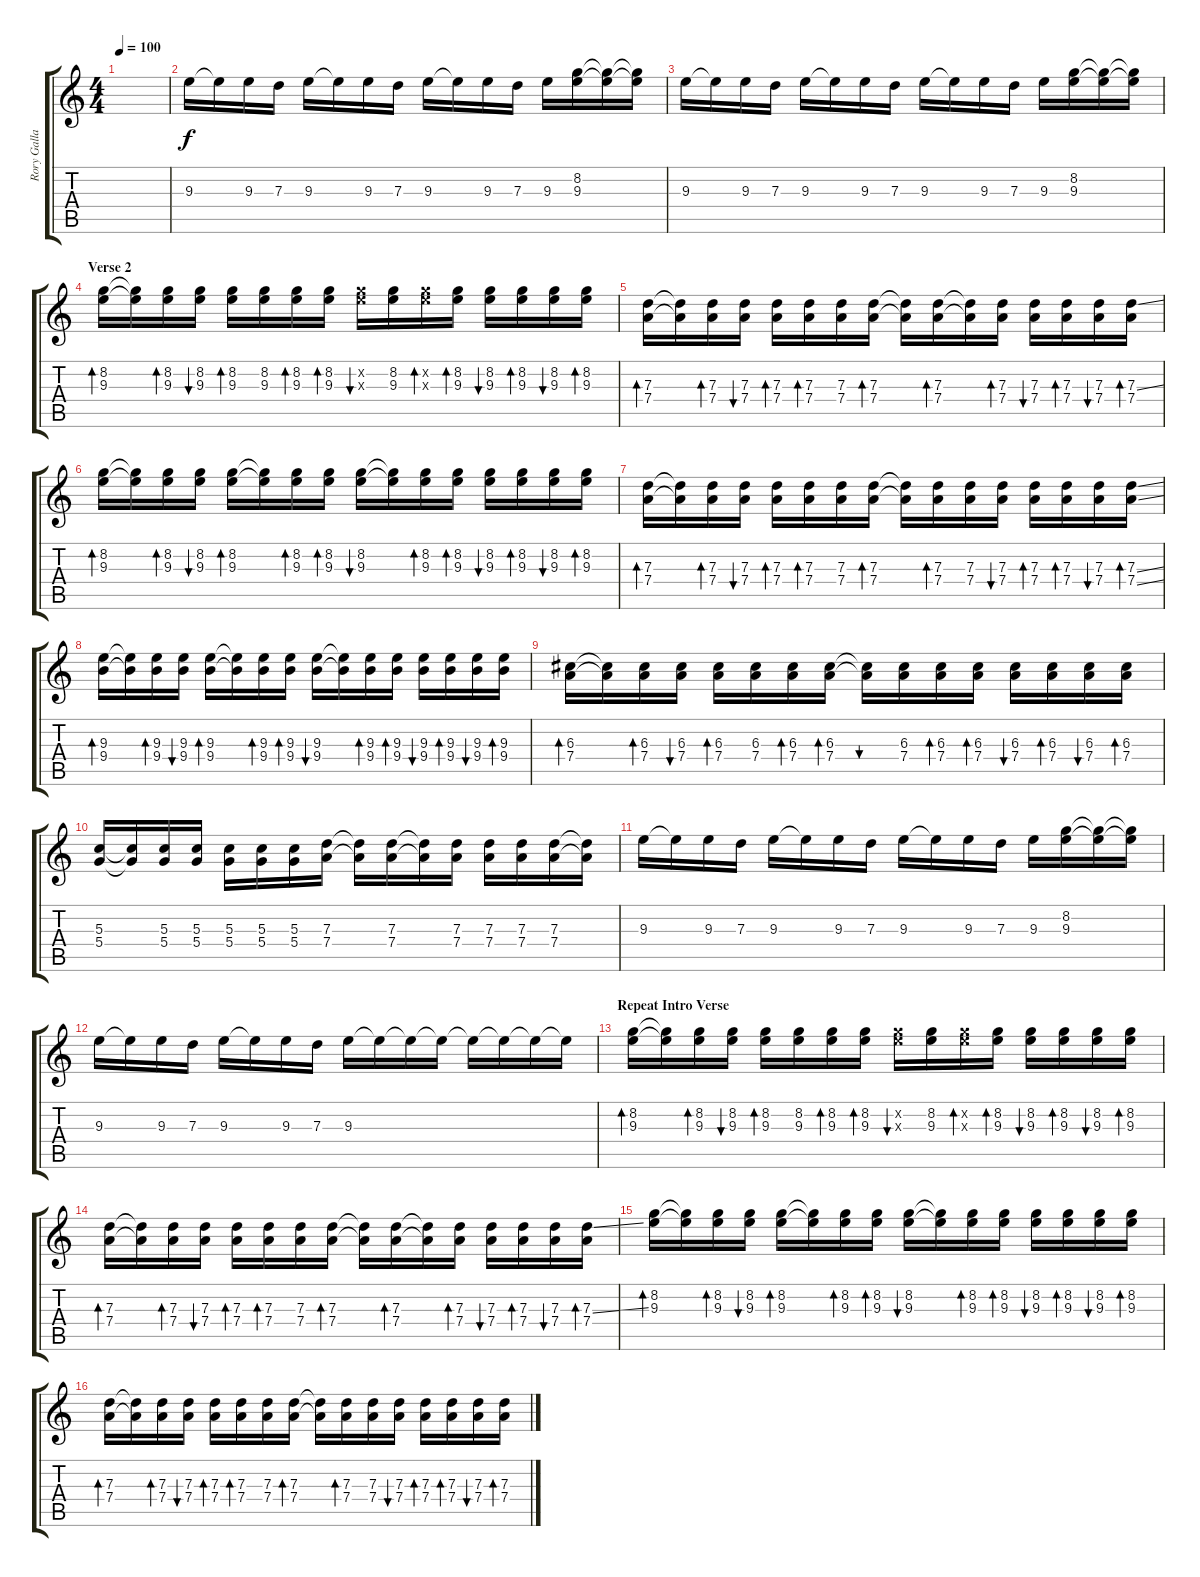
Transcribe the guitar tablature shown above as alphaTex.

\track ("Rory Gallagher (Rhythm) (For Sound)" "Rory Galla") {instrument distortionguitar}
\staff {score tabs}
\tuning (E4 B3 G3 D3 A2 E2) {hide}
\ts (4 4)
\tempo 100
\clef g2
\ks c
|
9.3.16{dy f} 9.3{t}.16 9.3.16 7.3.16 9.3.16 9.3{t}.16 9.3.16 7.3.16 9.3.16 9.3{t}.16 9.3.16 7.3.16 9.3.16 (8.2 9.3).16 (8.2{t} 9.3{t}).16 (8.2{t} 9.3{t}).16 |
9.3.16 9.3{t}.16 9.3.16 7.3.16 9.3.16 9.3{t}.16 9.3.16 7.3.16 9.3.16 9.3{t}.16 9.3.16 7.3.16 9.3.16 (8.2 9.3).16 (8.2{t} 9.3{t}).16 (8.2{t} 9.3{t}).16 |
\section ("" "Verse 2")
(8.2 9.3).16{bd 120} (8.2{t} 9.3{t}).16 (8.2 9.3).16{bd 120} (8.2 9.3).16{bu 120} (8.2 9.3).16{bd 120} (8.2 9.3).16 (8.2 9.3).16{bd 120} (8.2 9.3).16{bd 120} (8.2{x} 9.3{x}).16{bu 120} (8.2 9.3).16 (8.2{x} 9.3{x}).16{bd 120} (8.2 9.3).16{bd 120} (8.2 9.3).16{bu 120} (8.2 9.3).16{bd 120} (8.2 9.3).16{bu 120} (8.2 9.3).16{bd 120} |
(7.3 7.4).16{bd 120} (7.3{t} 7.4{t}).16 (7.3 7.4).16{bd 120} (7.3 7.4).16{bu 120} (7.3 7.4).16{bd 120} (7.3 7.4).16{bd 120} (7.3 7.4).16 (7.3 7.4).16{bd 120} (7.3{t} 7.4{t}).16 (7.3 7.4).16{bd 120} (7.3{t} 7.4{t}).16 (7.3 7.4).16{bd 120} (7.3 7.4).16{bu 120} (7.3 7.4).16{bd 120} (7.3 7.4).16{bu 120} (7.3{ss} 7.4).16{bd 120} |
(8.2 9.3).16{bd 120} (8.2{t} 9.3{t}).16 (8.2 9.3).16{bd 120} (8.2 9.3).16{bu 120} (8.2 9.3).16{bd 120} (8.2{t} 9.3{t}).16 (8.2 9.3).16{bd 120} (8.2 9.3).16{bd 120} (8.2 9.3).16{bu 120} (8.2{t} 9.3{t}).16 (8.2 9.3).16{bd 120} (8.2 9.3).16{bd 120} (8.2 9.3).16{bu 120} (8.2 9.3).16{bd 120} (8.2 9.3).16{bu 120} (8.2 9.3).16{bd 120} |
(7.3 7.4).16{bd 120} (7.3{t} 7.4{t}).16 (7.3 7.4).16{bd 120} (7.3 7.4).16{bu 120} (7.3 7.4).16{bd 120} (7.3 7.4).16{bd 120} (7.3 7.4).16 (7.3 7.4).16{bd 120} (7.3{t} 7.4{t}).16 (7.3 7.4).16{bd 120} (7.3 7.4).16 (7.3 7.4).16{bu 120} (7.3 7.4).16{bd 120} (7.3 7.4).16{bd 120} (7.3 7.4).16{bu 120} (7.3{ss} 7.4{ss}).16{bd 120} |
(9.3 9.4).16{bd 120} (9.3{t} 9.4{t}).16 (9.3 9.4).16{bd 120} (9.3 9.4).16{bu 120} (9.3 9.4).16{bd 120} (9.3{t} 9.4{t}).16 (9.3 9.4).16{bd 120} (9.3 9.4).16{bd 120} (9.3 9.4).16{bu 120} (9.3{t} 9.4{t}).16 (9.3 9.4).16{bd 120} (9.3 9.4).16{bd 120} (9.3 9.4).16{bu 120} (9.3 9.4).16{bd 120} (9.3 9.4).16{bu 120} (9.3 9.4).16{bd 120} |
(6.3 7.4).16{bd 120} (6.3{t} 7.4{t}).16 (6.3 7.4).16{bd 120} (6.3 7.4).16{bu 120} (6.3 7.4).16{bd 120} (6.3 7.4).16 (6.3 7.4).16{bd 120} (6.3 7.4).16{bd 120} (6.3{t} 7.4{t}).16{bu 120} (6.3 7.4).16 (6.3 7.4).16{bd 120} (6.3 7.4).16{bd 120} (6.3 7.4).16{bu 120} (6.3 7.4).16{bd 120} (6.3 7.4).16{bu 120} (6.3 7.4).16{bd 120} |
(5.3 5.4).16 (5.3{t} 5.4{t}).16 (5.3 5.4).16 (5.3 5.4).16 (5.3 5.4).16 (5.3 5.4).16 (5.3 5.4).16 (7.3 7.4).16 (7.3{t} 7.4{t}).16 (7.3 7.4).16 (7.3{t} 7.4{t}).16 (7.3 7.4).16 (7.3 7.4).16 (7.3 7.4).16 (7.3 7.4).16 (7.3{t} 7.4{t}).16 |
9.3.16 9.3{t}.16 9.3.16 7.3.16 9.3.16 9.3{t}.16 9.3.16 7.3.16 9.3.16 9.3{t}.16 9.3.16 7.3.16 9.3.16 (8.2 9.3).16 (8.2{t} 9.3{t}).16 (8.2{t} 9.3{t}).16 |
9.3.16 9.3{t}.16 9.3.16 7.3.16 9.3.16 9.3{t}.16 9.3.16 7.3.16 9.3.16 9.3{t}.16 9.3{t}.16 9.3{t}.16 9.3{t}.16 9.3{t}.16 9.3{t}.16 9.3{t}.16 |
\section ("" "Repeat Intro Verse")
(8.2 9.3).16{bd 120} (8.2{t} 9.3{t}).16 (8.2 9.3).16{bd 120} (8.2 9.3).16{bu 120} (8.2 9.3).16{bd 120} (8.2 9.3).16 (8.2 9.3).16{bd 120} (8.2 9.3).16{bd 120} (8.2{x} 9.3{x}).16{bu 120} (8.2 9.3).16 (8.2{x} 9.3{x}).16{bd 120} (8.2 9.3).16{bd 120} (8.2 9.3).16{bu 120} (8.2 9.3).16{bd 120} (8.2 9.3).16{bu 120} (8.2 9.3).16{bd 120} |
(7.3 7.4).16{bd 120} (7.3{t} 7.4{t}).16 (7.3 7.4).16{bd 120} (7.3 7.4).16{bu 120} (7.3 7.4).16{bd 120} (7.3 7.4).16{bd 120} (7.3 7.4).16 (7.3 7.4).16{bd 120} (7.3{t} 7.4{t}).16 (7.3 7.4).16{bd 120} (7.3{t} 7.4{t}).16 (7.3 7.4).16{bd 120} (7.3 7.4).16{bu 120} (7.3 7.4).16{bd 120} (7.3 7.4).16{bu 120} (7.3{ss} 7.4).16{bd 120} |
(8.2 9.3).16{bd 120} (8.2{t} 9.3{t}).16 (8.2 9.3).16{bd 120} (8.2 9.3).16{bu 120} (8.2 9.3).16{bd 120} (8.2{t} 9.3{t}).16 (8.2 9.3).16{bd 120} (8.2 9.3).16{bd 120} (8.2 9.3).16{bu 120} (8.2{t} 9.3{t}).16 (8.2 9.3).16{bd 120} (8.2 9.3).16{bd 120} (8.2 9.3).16{bu 120} (8.2 9.3).16{bd 120} (8.2 9.3).16{bu 120} (8.2 9.3).16{bd 120} |
(7.3 7.4).16{bd 120} (7.3{t} 7.4{t}).16 (7.3 7.4).16{bd 120} (7.3 7.4).16{bu 120} (7.3 7.4).16{bd 120} (7.3 7.4).16{bd 120} (7.3 7.4).16 (7.3 7.4).16{bd 120} (7.3{t} 7.4{t}).16 (7.3 7.4).16{bd 120} (7.3 7.4).16 (7.3 7.4).16{bu 120} (7.3 7.4).16{bd 120} (7.3 7.4).16{bd 120} (7.3 7.4).16{bu 120} (7.3{ss} 7.4{ss}).16{bd 120}
